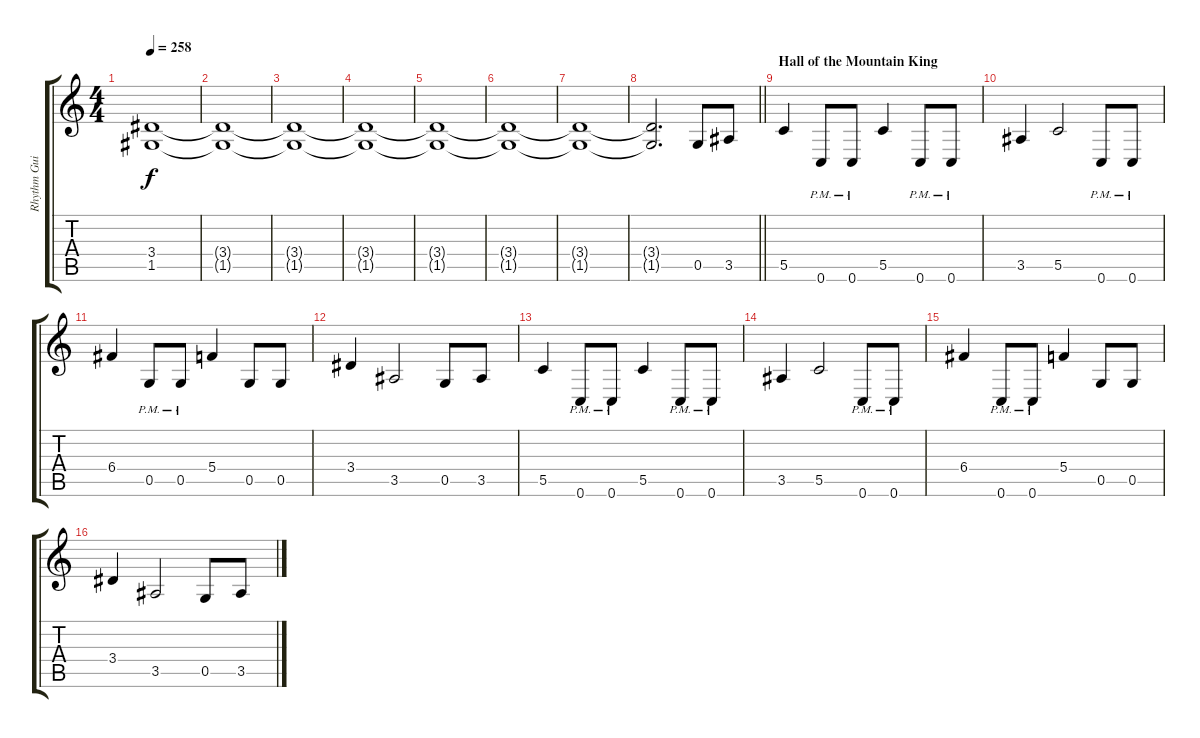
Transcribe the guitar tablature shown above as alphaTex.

\track ("Rhythm Guitar" "Rhythm Gui") {instrument distortionguitar}
\staff {score tabs}
\tuning (D4 A3 F3 C3 G2 C2) {hide}
\ts (4 4)
\tempo 258
\clef g2
\ks c
(3.4{t} 1.5{t}).1{dy f} |
(3.4{t} 1.5{t}).1 |
(3.4{t} 1.5{t}).1 |
(3.4{t} 1.5{t}).1 |
(3.4{t} 1.5{t}).1 |
(3.4{t} 1.5{t}).1 |
(3.4{t} 1.5{t}).1 |
\barLineRight lightlight
(3.4{t} 1.5{t}).2{d} 0.5.8 3.5.8 |
\section ("" "Hall of the Mountain King")
5.5.4 0.6{pm}.8 0.6{pm}.8 5.5.4 0.6{pm}.8 0.6{pm}.8 |
3.5.4 5.5.2 0.6{pm}.8 0.6{pm}.8 |
6.4.4 0.5{pm}.8 0.5{pm}.8 5.4.4 0.5.8 0.5.8 |
3.4.4 3.5.2 0.5.8 3.5.8 |
5.5.4 0.6{pm}.8 0.6{pm}.8 5.5.4 0.6{pm}.8 0.6{pm}.8 |
3.5.4 5.5.2 0.6{pm}.8 0.6{pm}.8 |
6.4.4 0.6{pm}.8 0.6{pm}.8 5.4.4 0.5.8 0.5.8 |
3.4.4 3.5.2 0.5.8 3.5.8
